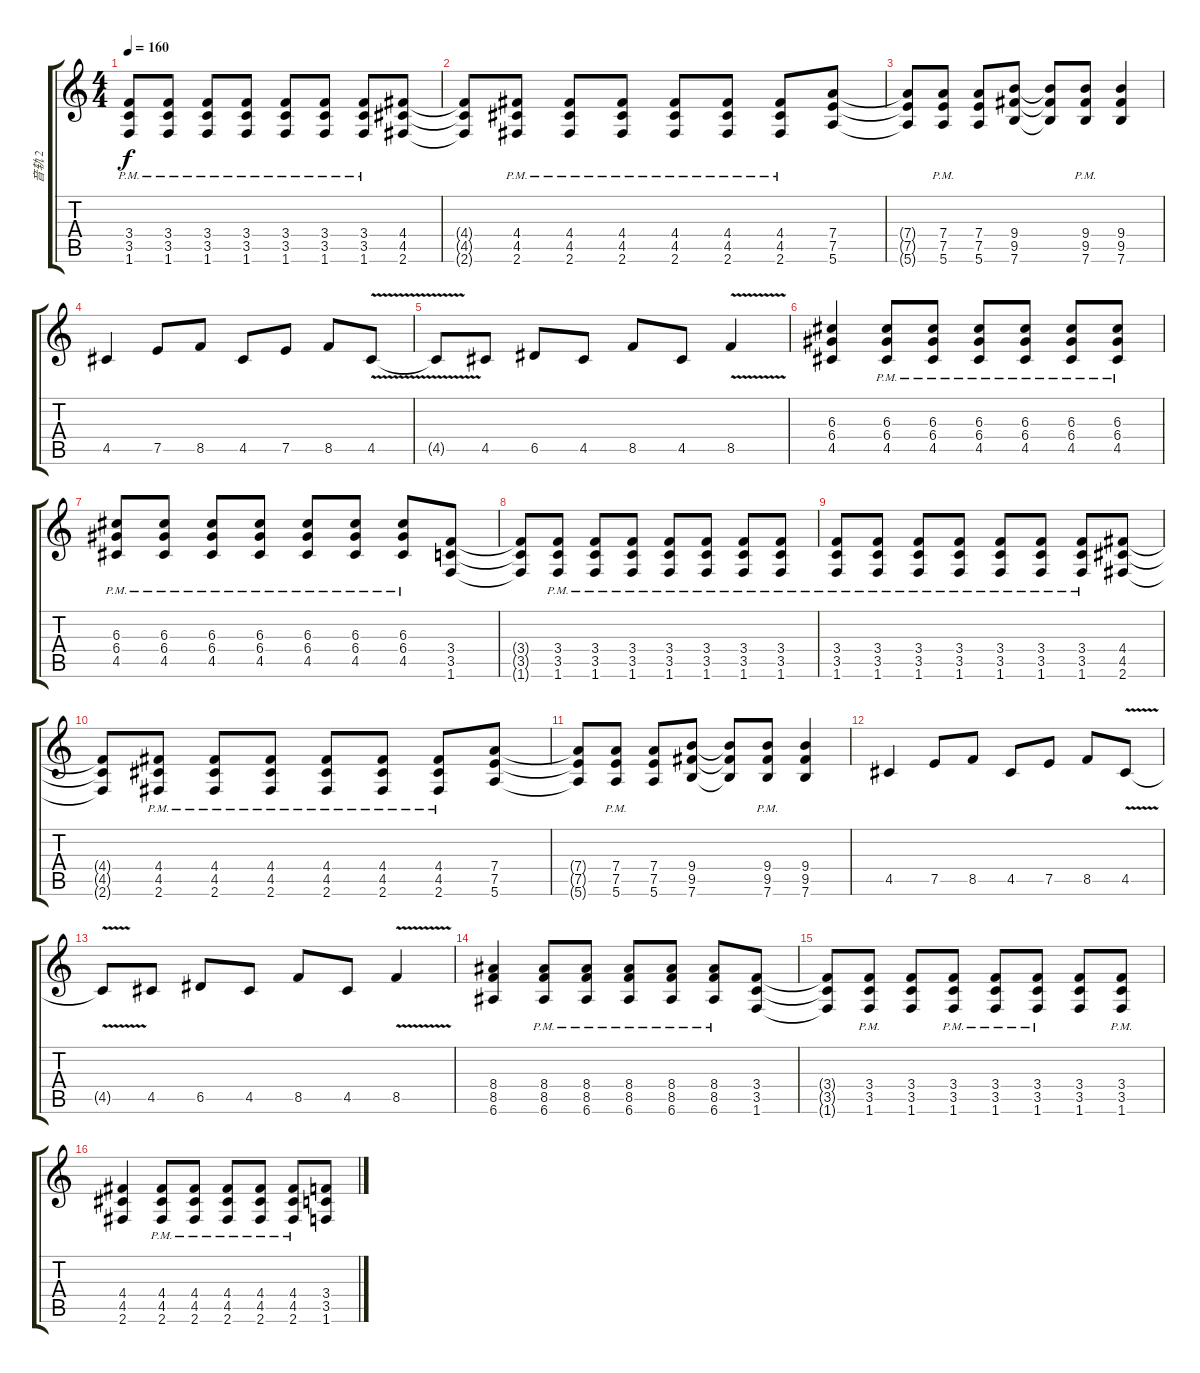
\track ("音轨 2" "音轨 2") {instrument distortionguitar}
\staff {score tabs}
\tuning (E4 B3 G3 D3 A2 E2) {hide}
\ts (4 4)
\tempo 160
\clef g2
\ks c
(3.4{pm} 3.5{pm} 1.6{pm}).8{dy f} (3.4{pm} 3.5{pm} 1.6{pm}).8 (3.4{pm} 3.5{pm} 1.6{pm}).8 (3.4{pm} 3.5{pm} 1.6{pm}).8 (3.4{pm} 3.5{pm} 1.6{pm}).8 (3.4{pm} 3.5{pm} 1.6{pm}).8 (3.4{pm} 3.5{pm} 1.6{pm}).8 (4.4 4.5 2.6).8 |
(4.4{t} 4.5{t} 2.6{t}).8 (4.4{pm} 4.5{pm} 2.6{pm}).8 (4.4{pm} 4.5{pm} 2.6{pm}).8 (4.4{pm} 4.5{pm} 2.6{pm}).8 (4.4{pm} 4.5{pm} 2.6{pm}).8 (4.4{pm} 4.5{pm} 2.6{pm}).8 (4.4{pm} 4.5{pm} 2.6{pm}).8 (7.4 7.5 5.6).8 |
(7.4{t} 7.5{t} 5.6{t}).8 (7.4{pm} 7.5{pm} 5.6{pm}).8 (7.4 7.5 5.6).8 (9.4 9.5 7.6).8 (9.4{t} 9.5{t} 7.6{t}).8 (9.4{pm} 9.5{pm} 7.6{pm}).8 (9.4 9.5 7.6).4 |
4.5.4 7.5.8 8.5.8 4.5.8 7.5.8 8.5.8 4.5{v}.8 |
4.5{t}.8 4.5.8 6.5.8 4.5.8 8.5.8 4.5.8 8.5{v}.4 |
(6.3 6.4 4.5).4 (6.3{pm} 6.4{pm} 4.5{pm}).8 (6.3{pm} 6.4{pm} 4.5{pm}).8 (6.3{pm} 6.4{pm} 4.5{pm}).8 (6.3{pm} 6.4{pm} 4.5{pm}).8 (6.3{pm} 6.4{pm} 4.5{pm}).8 (6.3{pm} 6.4{pm} 4.5{pm}).8 |
(6.3{pm} 6.4{pm} 4.5{pm}).8 (6.3{pm} 6.4{pm} 4.5{pm}).8 (6.3{pm} 6.4{pm} 4.5{pm}).8 (6.3{pm} 6.4{pm} 4.5{pm}).8 (6.3{pm} 6.4{pm} 4.5{pm}).8 (6.3{pm} 6.4{pm} 4.5{pm}).8 (6.3{pm} 6.4{pm} 4.5{pm}).8 (3.4 3.5 1.6).8 |
(3.4{t} 3.5{t} 1.6{t}).8 (3.4{pm} 3.5{pm} 1.6{pm}).8 (3.4{pm} 3.5{pm} 1.6{pm}).8 (3.4{pm} 3.5{pm} 1.6{pm}).8 (3.4{pm} 3.5{pm} 1.6{pm}).8 (3.4{pm} 3.5{pm} 1.6{pm}).8 (3.4{pm} 3.5{pm} 1.6{pm}).8 (3.4{pm} 3.5{pm} 1.6{pm}).8 |
(3.4{pm} 3.5{pm} 1.6{pm}).8 (3.4{pm} 3.5{pm} 1.6{pm}).8 (3.4{pm} 3.5{pm} 1.6{pm}).8 (3.4{pm} 3.5{pm} 1.6{pm}).8 (3.4{pm} 3.5{pm} 1.6{pm}).8 (3.4{pm} 3.5{pm} 1.6{pm}).8 (3.4{pm} 3.5{pm} 1.6{pm}).8 (4.4 4.5 2.6).8 |
(4.4{t} 4.5{t} 2.6{t}).8 (4.4{pm} 4.5{pm} 2.6{pm}).8 (4.4{pm} 4.5{pm} 2.6{pm}).8 (4.4{pm} 4.5{pm} 2.6{pm}).8 (4.4{pm} 4.5{pm} 2.6{pm}).8 (4.4{pm} 4.5{pm} 2.6{pm}).8 (4.4{pm} 4.5{pm} 2.6{pm}).8 (7.4 7.5 5.6).8 |
(7.4{t} 7.5{t} 5.6{t}).8 (7.4{pm} 7.5{pm} 5.6{pm}).8 (7.4 7.5 5.6).8 (9.4 9.5 7.6).8 (9.4{t} 9.5{t} 7.6{t}).8 (9.4{pm} 9.5{pm} 7.6{pm}).8 (9.4 9.5 7.6).4 |
4.5.4 7.5.8 8.5.8 4.5.8 7.5.8 8.5.8 4.5{v}.8 |
4.5{t}.8 4.5.8 6.5.8 4.5.8 8.5.8 4.5.8 8.5{v}.4 |
(8.4 8.5 6.6).4 (8.4{pm} 8.5{pm} 6.6{pm}).8 (8.4{pm} 8.5{pm} 6.6{pm}).8 (8.4{pm} 8.5{pm} 6.6{pm}).8 (8.4{pm} 8.5{pm} 6.6{pm}).8 (8.4{pm} 8.5{pm} 6.6{pm}).8 (3.4 3.5 1.6).8 |
(3.4{t} 3.5{t} 1.6{t}).8 (3.4{pm} 3.5{pm} 1.6{pm}).8 (3.4 3.5 1.6).8 (3.4{pm} 3.5{pm} 1.6{pm}).8 (3.4{pm} 3.5{pm} 1.6{pm}).8 (3.4{pm} 3.5{pm} 1.6{pm}).8 (3.4 3.5 1.6).8 (3.4{pm} 3.5{pm} 1.6{pm}).8 |
(4.4 4.5 2.6).4 (4.4{pm} 4.5{pm} 2.6{pm}).8 (4.4{pm} 4.5{pm} 2.6{pm}).8 (4.4{pm} 4.5{pm} 2.6{pm}).8 (4.4{pm} 4.5{pm} 2.6{pm}).8 (4.4{pm} 4.5{pm} 2.6{pm}).8 (3.4 3.5 1.6).8
